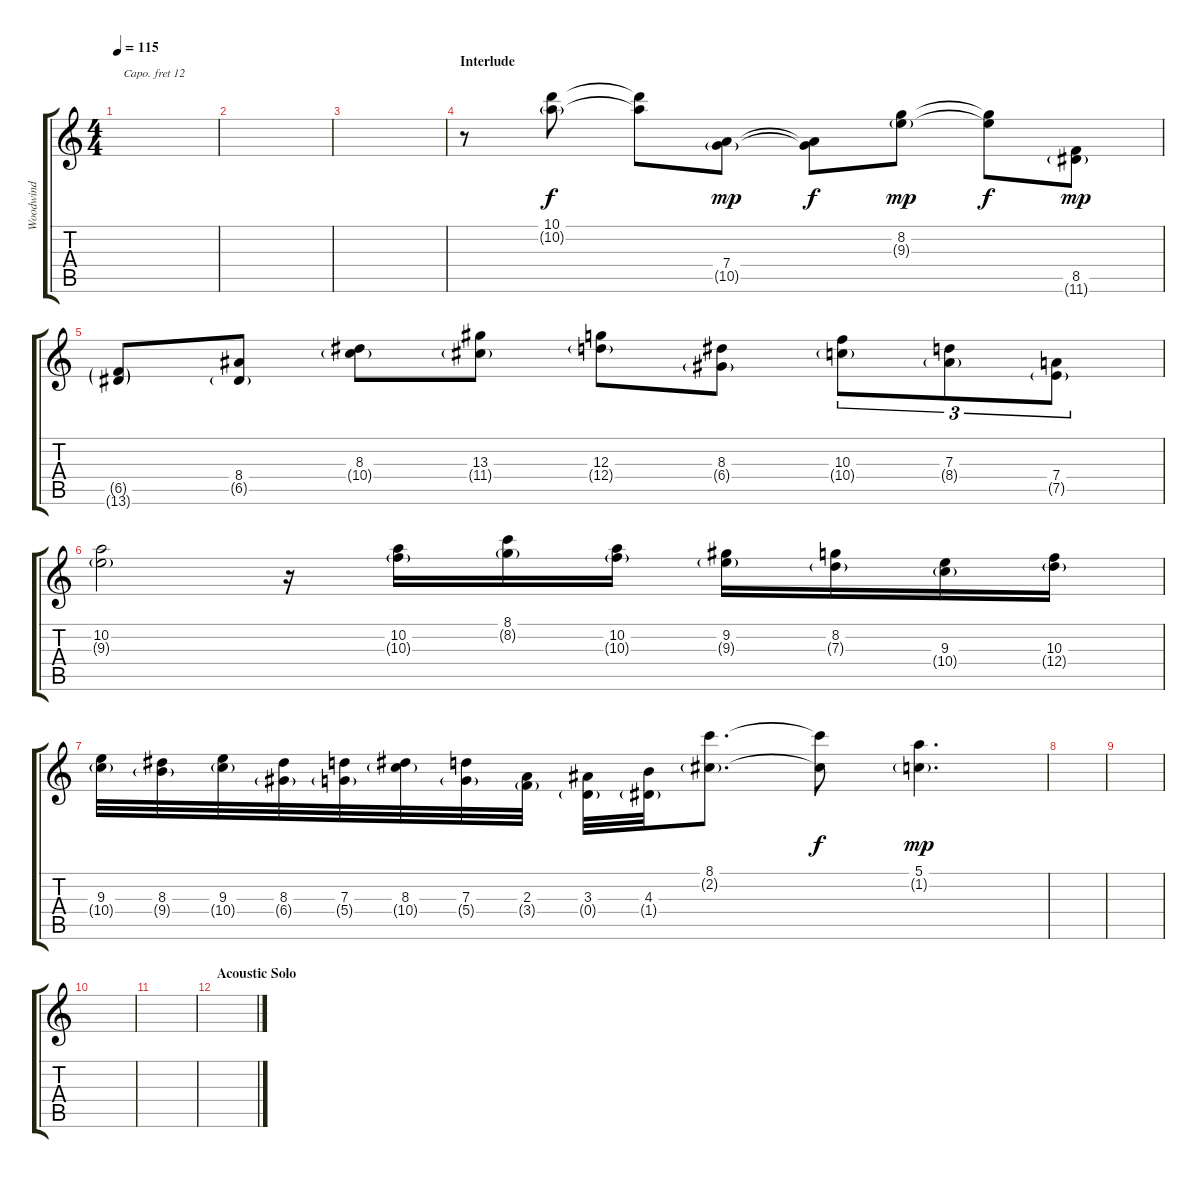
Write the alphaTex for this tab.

\track ("Woodwind" "Woodwind") {instrument clarinet}
\staff {score tabs}
\capo 12
\tuning (E4 B3 G3 D3 A2 E2) {hide}
\ts (4 4)
\tempo 115
\clef g2
\ks c
|
|
|
\section ("" "Interlude")
r.8 (10.1 10.2{g}).8 (10.1{t} 10.2{t}).8{dy f} (7.4 10.5{g}).8{dy mp} (7.4{t} 10.5{t}).8{dy f} (8.2 9.3{g}).8{dy mp} (8.2{t} 9.3{t}).8{dy f} (8.5 11.6{g}).8{dy mp} |
(6.5{g} 13.6{g}).8 (8.4 6.5{g}).8 (8.3 10.4{g}).8 (13.3 11.4{g}).8 (12.3 12.4{g}).8 (8.3 6.4{g}).8 (10.3 10.4{g}).8{tu (3 2)} (7.3 8.4{g}).8{tu (3 2)} (7.4 7.5{g}).8{tu (3 2)} |
(10.2 9.3{g}).2 r.16 (10.2 10.3{g}).16 (8.1 8.2{g}).16 (10.2 10.3{g}).16 (9.2 9.3{g}).16 (8.2 7.3{g}).16 (9.3 10.4{g}).16 (10.3 12.4{g}).16 |
(9.3 10.4{g}).32 (8.3 9.4{g}).32 (9.3 10.4{g}).32 (8.3 6.4{g}).32 (7.3 5.4{g}).32 (8.3 10.4{g}).32 (7.3 5.4{g}).32 (2.3 3.4{g}).32 (3.3 0.4{g}).32 (4.3 1.4{g}).32 (8.1 2.2{g}).8{d} (8.1{t} 2.2{t}).8{dy f} (5.1 1.2{g}).4{d dy mp} |
|
|
|
|
\section ("" "Acoustic Solo")
